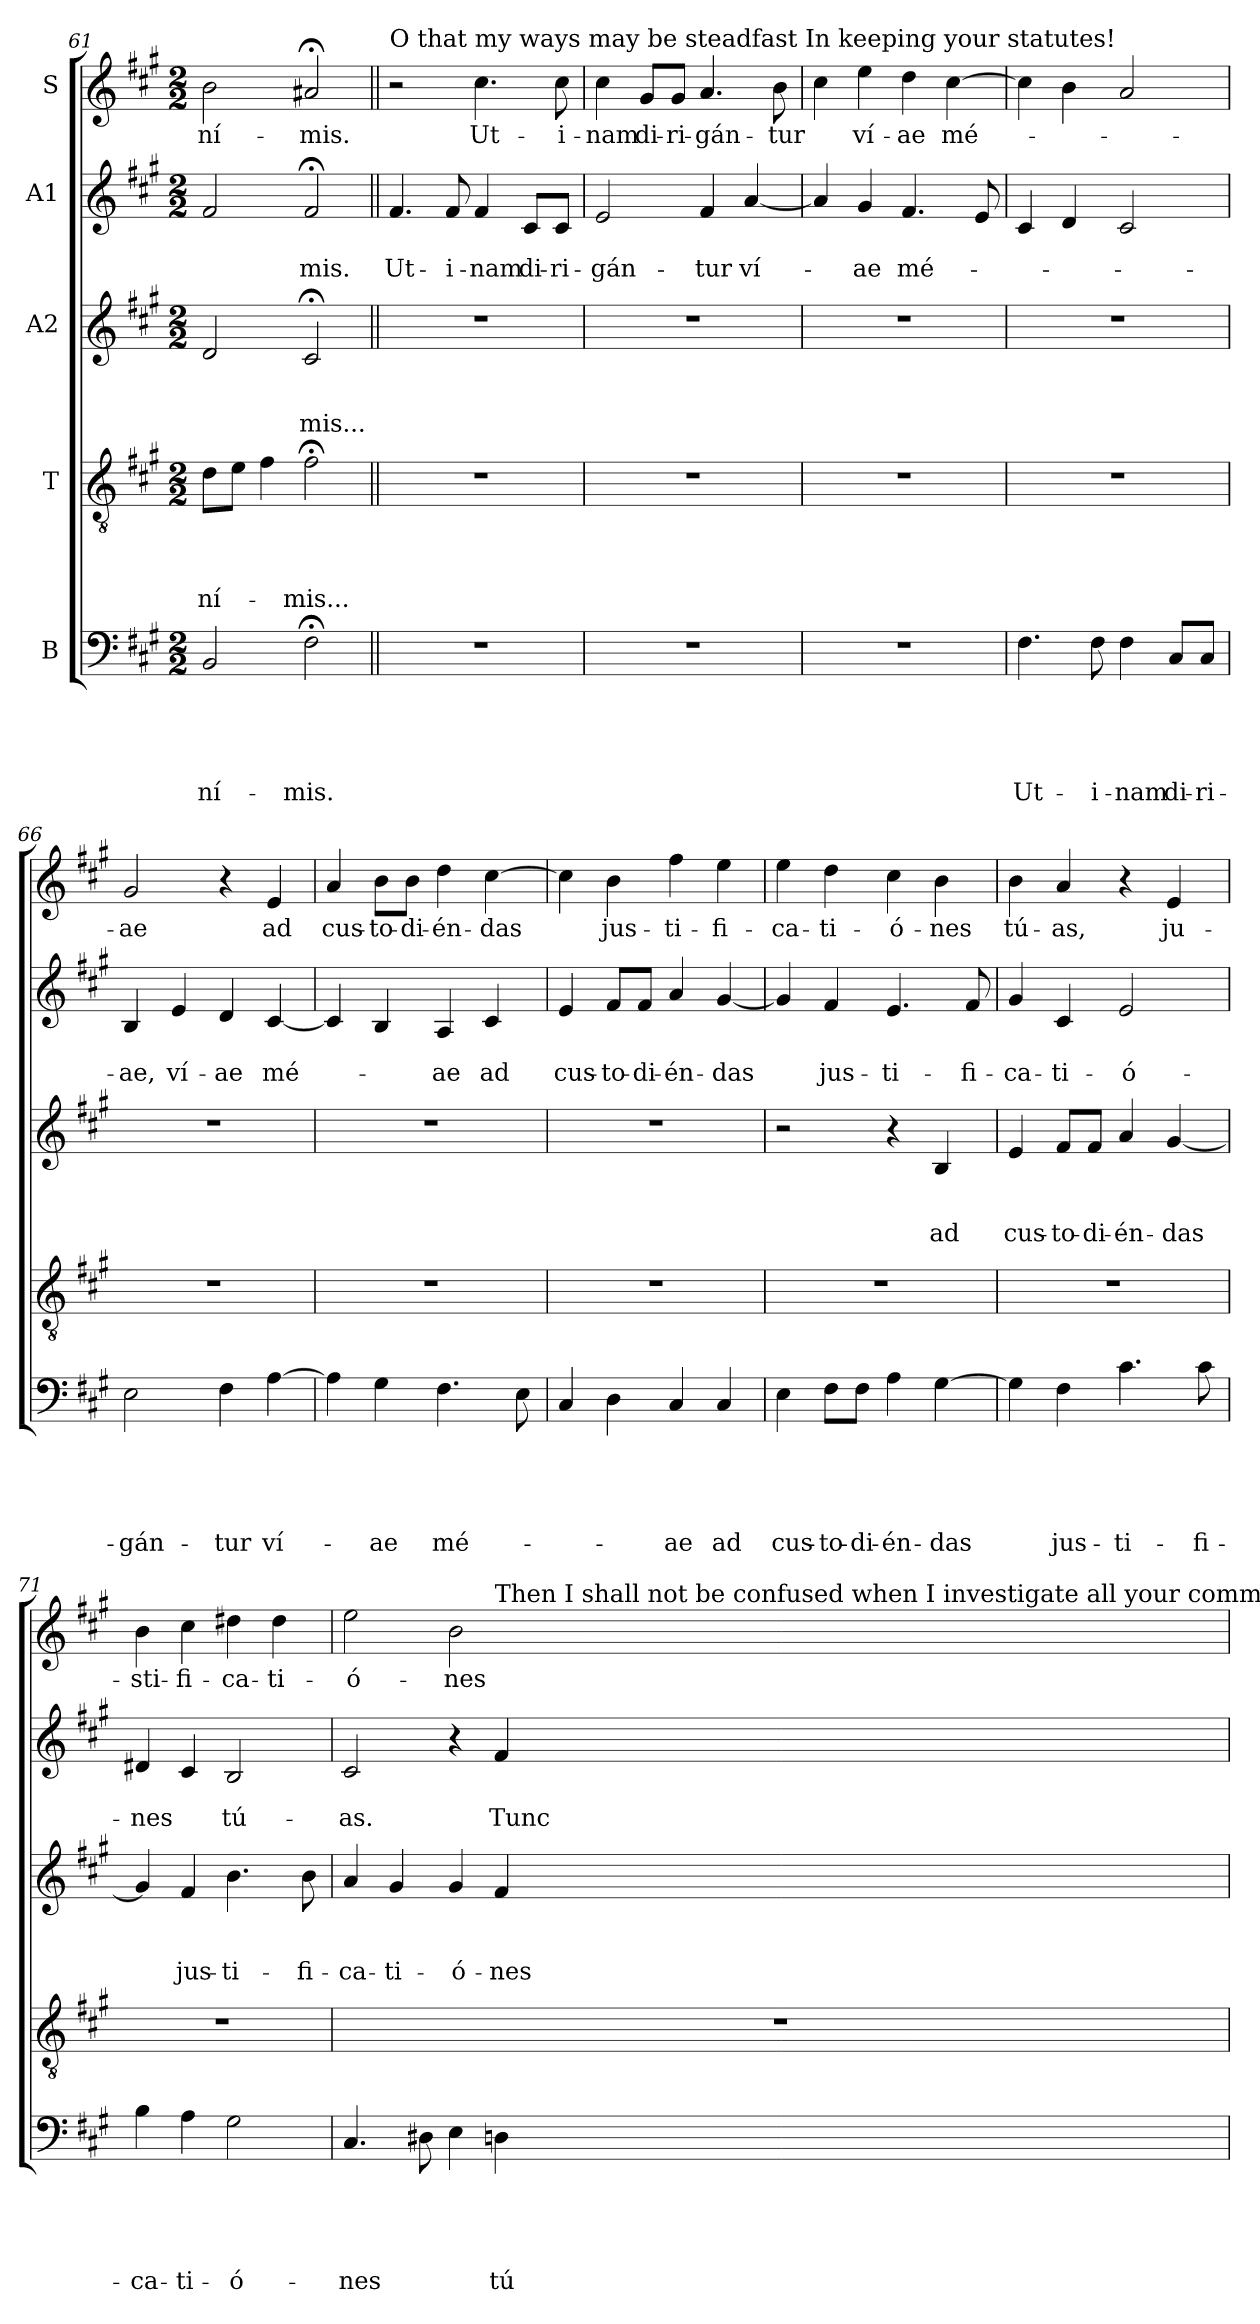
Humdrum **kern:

**kern	**text	**text	**text	**text	**text	**kern	**text	**text	**text	**text	**kern	**text	**text	**text	**kern	**text	**text	**kern	**text
*part5	*part5	*part5	*part5	*part5	*part5	*part4	*part4	*part4	*part4	*part4	*part3	*part3	*part3	*part3	*part2	*part2	*part2	*part1	*part1
*staff5	*staff5	*staff5	*staff5	*staff5	*staff5	*staff4	*staff4	*staff4	*staff4	*staff4	*staff3	*staff3	*staff3	*staff3	*staff2	*staff2	*staff2	*staff1	*staff1
*I"B	*	*	*	*	*	*I"T	*	*	*	*	*I"A2	*	*	*	*I"A1	*	*	*I"S	*
*clefF4	*	*	*	*	*	*clefGv2	*	*	*	*	*clefG2	*	*	*	*clefG2	*	*	*clefG2	*
*k[f#c#g#]	*	*	*	*	*	*k[f#c#g#]	*	*	*	*	*k[f#c#g#]	*	*	*	*k[f#c#g#]	*	*	*k[f#c#g#]	*
*A:	*	*	*	*	*	*A:	*	*	*	*	*A:	*	*	*	*A:	*	*	*A:	*
*M2/2	*	*	*	*	*	*M2/2	*	*	*	*	*M2/2	*	*	*	*M2/2	*	*	*M2/2	*
=61	=61	=61	=61	=61	=61	=61	=61	=61	=61	=61	=61	=61	=61	=61	=61	=61	=61	=61	=61
!	!	!	!	!	!LO:LY:b	!	!	!	!	!LO:LY:b	!	!	!	!	!	!	!	!	!LO:LY:b
2BB/	.	.	.	.	ní-	8d\L	.	.	.	ní-	2d/	.	.	.	2f#/	.	.	2b\	ní-
.	.	.	.	.	.	8e\J	.	.	.	.	.	.	.	.	.	.	.	.	.
.	.	.	.	.	.	4f#\	.	.	.	.	.	.	.	.	.	.	.	.	.
!	!	!	!	!	!LO:LY:b	!	!	!	!	!LO:LY:b	!	!	!	!LO:LY:b	!	!	!LO:LY:b	!	!LO:LY:b
2F#;<\	.	.	.	.	-mis.	2f#;<\	.	.	.	-mis...	2c#;/	.	.	-mis...	2f#;/	.	-mis.	2a#X;/	-mis.
!!LO:LB:g=z
=62||	=62||	=62||	=62||	=62||	=62||	=62||	=62||	=62||	=62||	=62||	=62||	=62||	=62||	=62||	=62||	=62||	=62||	=62||	=62||
!	!	!	!	!	!	!	!	!	!	!	!	!	!	!	!	!	!	!LO:TX:a:t=O that my ways may be steadfast In keeping your statutes!	!
!	!	!	!	!	!	!	!	!	!	!	!	!	!	!	!	!	!LO:LY:b	!	!
1r	.	.	.	.	.	1r	.	.	.	.	1r	.	.	.	4.f#/	.	Ut-	2r	.
!	!	!	!	!	!	!	!	!	!	!	!	!	!	!	!	!	!LO:LY:b	!	!
.	.	.	.	.	.	.	.	.	.	.	.	.	.	.	8f#/	.	-i-	.	.
!	!	!	!	!	!	!	!	!	!	!	!	!	!	!	!	!	!LO:LY:b	!	!LO:LY:b
.	.	.	.	.	.	.	.	.	.	.	.	.	.	.	4f#/	.	-nam	4.cc#\	Ut-
!	!	!	!	!	!	!	!	!	!	!	!	!	!	!	!	!	!LO:LY:b	!	!
.	.	.	.	.	.	.	.	.	.	.	.	.	.	.	8c#/L	.	di-	.	.
!	!	!	!	!	!	!	!	!	!	!	!	!	!	!	!	!	!LO:LY:b	!	!LO:LY:b
.	.	.	.	.	.	.	.	.	.	.	.	.	.	.	8c#/J	.	-ri-	8cc#\	-i-
=63	=63	=63	=63	=63	=63	=63	=63	=63	=63	=63	=63	=63	=63	=63	=63	=63	=63	=63	=63
!	!	!	!	!	!	!	!	!	!	!	!	!	!	!	!	!	!LO:LY:b	!	!LO:LY:b
1r	.	.	.	.	.	1r	.	.	.	.	1r	.	.	.	2e/	.	-gán-	4cc#\	-nam
!	!	!	!	!	!	!	!	!	!	!	!	!	!	!	!	!	!	!	!LO:LY:b
.	.	.	.	.	.	.	.	.	.	.	.	.	.	.	.	.	.	8g#/L	di-
!	!	!	!	!	!	!	!	!	!	!	!	!	!	!	!	!	!	!	!LO:LY:b
.	.	.	.	.	.	.	.	.	.	.	.	.	.	.	.	.	.	8g#/J	-ri-
!	!	!	!	!	!	!	!	!	!	!	!	!	!	!	!	!	!LO:LY:b	!	!LO:LY:b
.	.	.	.	.	.	.	.	.	.	.	.	.	.	.	4f#/	.	-tur	4.a/	-gán-
!	!	!	!	!	!	!	!	!	!	!	!	!	!	!	!	!	!LO:LY:b	!	!
.	.	.	.	.	.	.	.	.	.	.	.	.	.	.	[4a/	.	ví-	.	.
!	!	!	!	!	!	!	!	!	!	!	!	!	!	!	!	!	!	!	!LO:LY:b
.	.	.	.	.	.	.	.	.	.	.	.	.	.	.	.	.	.	8b\	-tur
=64	=64	=64	=64	=64	=64	=64	=64	=64	=64	=64	=64	=64	=64	=64	=64	=64	=64	=64	=64
1r	.	.	.	.	.	1r	.	.	.	.	1r	.	.	.	4a/]	.	.	4cc#\	.
!	!	!	!	!	!	!	!	!	!	!	!	!	!	!	!	!	!LO:LY:b	!	!LO:LY:b
.	.	.	.	.	.	.	.	.	.	.	.	.	.	.	4g#/	.	-ae	4ee\	ví-
!	!	!	!	!	!	!	!	!	!	!	!	!	!	!	!	!	!LO:LY:b	!	!LO:LY:b
.	.	.	.	.	.	.	.	.	.	.	.	.	.	.	4.f#/	.	mé-	4dd\	-ae
!	!	!	!	!	!	!	!	!	!	!	!	!	!	!	!	!	!	!	!LO:LY:b
.	.	.	.	.	.	.	.	.	.	.	.	.	.	.	.	.	.	[4cc#\	mé-
.	.	.	.	.	.	.	.	.	.	.	.	.	.	.	8e/	.	.	.	.
=65	=65	=65	=65	=65	=65	=65	=65	=65	=65	=65	=65	=65	=65	=65	=65	=65	=65	=65	=65
!	!	!	!	!	!LO:LY:b	!	!	!	!	!	!	!	!	!	!	!	!	!	!
4.F#\	.	.	.	.	Ut-	1r	.	.	.	.	1r	.	.	.	4c#/	.	.	4cc#\]	.
.	.	.	.	.	.	.	.	.	.	.	.	.	.	.	4d/	.	.	4b\	.
!	!	!	!	!	!LO:LY:b	!	!	!	!	!	!	!	!	!	!	!	!	!	!
8F#\	.	.	.	.	-i-	.	.	.	.	.	.	.	.	.	.	.	.	.	.
!	!	!	!	!	!LO:LY:b	!	!	!	!	!	!	!	!	!	!	!	!	!	!
4F#\	.	.	.	.	-nam	.	.	.	.	.	.	.	.	.	2c#/	.	.	2a/	.
!	!	!	!	!	!LO:LY:b	!	!	!	!	!	!	!	!	!	!	!	!	!	!
8C#/L	.	.	.	.	di-	.	.	.	.	.	.	.	.	.	.	.	.	.	.
!	!	!	!	!	!LO:LY:b	!	!	!	!	!	!	!	!	!	!	!	!	!	!
8C#/J	.	.	.	.	-ri-	.	.	.	.	.	.	.	.	.	.	.	.	.	.
=66	=66	=66	=66	=66	=66	=66	=66	=66	=66	=66	=66	=66	=66	=66	=66	=66	=66	=66	=66
!	!	!	!	!	!LO:LY:b	!	!	!	!	!	!	!	!	!	!	!	!LO:LY:b	!	!LO:LY:b
2E\	.	.	.	.	-gán-	1r	.	.	.	.	1r	.	.	.	4B/	.	-ae,	2g#/	-ae
!	!	!	!	!	!	!	!	!	!	!	!	!	!	!	!	!	!LO:LY:b	!	!
.	.	.	.	.	.	.	.	.	.	.	.	.	.	.	4e/	.	ví-	.	.
!	!	!	!	!	!LO:LY:b	!	!	!	!	!	!	!	!	!	!	!	!LO:LY:b	!	!
4F#\	.	.	.	.	-tur	.	.	.	.	.	.	.	.	.	4d/	.	-ae	4r	.
!	!	!	!	!	!LO:LY:b	!	!	!	!	!	!	!	!	!	!	!	!LO:LY:b	!	!LO:LY:b
[4A\	.	.	.	.	ví-	.	.	.	.	.	.	.	.	.	[4c#/	.	mé-	4e/	ad
!!LO:PB:g=z
=67	=67	=67	=67	=67	=67	=67	=67	=67	=67	=67	=67	=67	=67	=67	=67	=67	=67	=67	=67
!	!	!	!	!	!	!	!	!	!	!	!	!	!	!	!	!	!	!	!LO:LY:b
4A\]	.	.	.	.	.	1r	.	.	.	.	1r	.	.	.	4c#/]	.	.	4a/	cus-
!	!	!	!	!	!LO:LY:b	!	!	!	!	!	!	!	!	!	!	!	!	!	!LO:LY:b
4G#\	.	.	.	.	-ae	.	.	.	.	.	.	.	.	.	4B/	.	.	8b\L	-to-
!	!	!	!	!	!	!	!	!	!	!	!	!	!	!	!	!	!	!	!LO:LY:b
.	.	.	.	.	.	.	.	.	.	.	.	.	.	.	.	.	.	8b\J	-di-
!	!	!	!	!	!LO:LY:b	!	!	!	!	!	!	!	!	!	!	!	!LO:LY:b	!	!LO:LY:b
4.F#\	.	.	.	.	mé-	.	.	.	.	.	.	.	.	.	4A/	.	-ae	4dd\	-én-
!	!	!	!	!	!	!	!	!	!	!	!	!	!	!	!	!	!LO:LY:b	!	!LO:LY:b
.	.	.	.	.	.	.	.	.	.	.	.	.	.	.	4c#/	.	ad	[4cc#\	-das
8E\	.	.	.	.	.	.	.	.	.	.	.	.	.	.	.	.	.	.	.
=68	=68	=68	=68	=68	=68	=68	=68	=68	=68	=68	=68	=68	=68	=68	=68	=68	=68	=68	=68
!	!	!	!	!	!	!	!	!	!	!	!	!	!	!	!	!	!LO:LY:b	!	!
4C#/	.	.	.	.	.	1r	.	.	.	.	1r	.	.	.	4e/	.	cus-	4cc#\]	.
!	!	!	!	!	!	!	!	!	!	!	!	!	!	!	!	!	!LO:LY:b	!	!LO:LY:b
4D\	.	.	.	.	.	.	.	.	.	.	.	.	.	.	8f#/L	.	-to-	4b\	jus-
!	!	!	!	!	!	!	!	!	!	!	!	!	!	!	!	!	!LO:LY:b	!	!
.	.	.	.	.	.	.	.	.	.	.	.	.	.	.	8f#/J	.	-di-	.	.
!	!	!	!	!	!LO:LY:b	!	!	!	!	!	!	!	!	!	!	!	!LO:LY:b	!	!LO:LY:b
4C#/	.	.	.	.	-ae	.	.	.	.	.	.	.	.	.	4a/	.	-én-	4ff#\	-ti-
!	!	!	!	!	!LO:LY:b	!	!	!	!	!	!	!	!	!	!	!	!LO:LY:b	!	!LO:LY:b
4C#/	.	.	.	.	ad	.	.	.	.	.	.	.	.	.	[4g#/	.	-das	4ee\	-fi-
=69	=69	=69	=69	=69	=69	=69	=69	=69	=69	=69	=69	=69	=69	=69	=69	=69	=69	=69	=69
!	!	!	!	!	!LO:LY:b	!	!	!	!	!	!	!	!	!	!	!	!	!	!LO:LY:b
4E\	.	.	.	.	cus-	1r	.	.	.	.	2r	.	.	.	4g#/]	.	.	4ee\	-ca-
!	!	!	!	!	!LO:LY:b	!	!	!	!	!	!	!	!	!	!	!	!LO:LY:b	!	!LO:LY:b
8F#\L	.	.	.	.	-to-	.	.	.	.	.	.	.	.	.	4f#/	.	jus-	4dd\	-ti-
!	!	!	!	!	!LO:LY:b	!	!	!	!	!	!	!	!	!	!	!	!	!	!
8F#\J	.	.	.	.	-di-	.	.	.	.	.	.	.	.	.	.	.	.	.	.
!	!	!	!	!	!LO:LY:b	!	!	!	!	!	!	!	!	!	!	!	!LO:LY:b	!	!LO:LY:b
4A\	.	.	.	.	-én-	.	.	.	.	.	4r	.	.	.	4.e/	.	-ti-	4cc#\	-ó-
!	!	!	!	!	!LO:LY:b	!	!	!	!	!	!	!	!	!LO:LY:b	!	!	!	!	!LO:LY:b
[4G#\	.	.	.	.	-das	.	.	.	.	.	4B/	.	.	ad	.	.	.	4b\	-nes
!	!	!	!	!	!	!	!	!	!	!	!	!	!	!	!	!	!LO:LY:b	!	!
.	.	.	.	.	.	.	.	.	.	.	.	.	.	.	8f#/	.	-fi-	.	.
=70	=70	=70	=70	=70	=70	=70	=70	=70	=70	=70	=70	=70	=70	=70	=70	=70	=70	=70	=70
!	!	!	!	!	!	!	!	!	!	!	!	!	!	!LO:LY:b	!	!	!LO:LY:b	!	!LO:LY:b
4G#\]	.	.	.	.	.	1r	.	.	.	.	4e/	.	.	cus-	4g#/	.	-ca-	4b\	tú-
!	!	!	!	!	!LO:LY:b	!	!	!	!	!	!	!	!	!LO:LY:b	!	!	!LO:LY:b	!	!LO:LY:b
4F#\	.	.	.	.	jus-	.	.	.	.	.	8f#/L	.	.	-to-	4c#/	.	-ti-	4a/	-as,
!	!	!	!	!	!	!	!	!	!	!	!	!	!	!LO:LY:b	!	!	!	!	!
.	.	.	.	.	.	.	.	.	.	.	8f#/J	.	.	-di-	.	.	.	.	.
!	!	!	!	!	!LO:LY:b	!	!	!	!	!	!	!	!	!LO:LY:b	!	!	!LO:LY:b	!	!
4.c#\	.	.	.	.	-ti-	.	.	.	.	.	4a/	.	.	-én-	2e/	.	-ó-	4r	.
!	!	!	!	!	!	!	!	!	!	!	!	!	!	!LO:LY:b	!	!	!	!	!LO:LY:b
.	.	.	.	.	.	.	.	.	.	.	[4g#/	.	.	-das	.	.	.	4e/	ju-
!	!	!	!	!	!LO:LY:b	!	!	!	!	!	!	!	!	!	!	!	!	!	!
8c#\	.	.	.	.	-fi-	.	.	.	.	.	.	.	.	.	.	.	.	.	.
=71	=71	=71	=71	=71	=71	=71	=71	=71	=71	=71	=71	=71	=71	=71	=71	=71	=71	=71	=71
!	!	!	!	!	!LO:LY:b	!	!	!	!	!	!	!	!	!	!	!	!LO:LY:b	!	!LO:LY:b
4B\	.	.	.	.	-ca-	1r	.	.	.	.	4g#/]	.	.	.	4d#X/	.	-nes	4b\	-sti-
!	!	!	!	!	!LO:LY:b	!	!	!	!	!	!	!	!	!LO:LY:b	!	!	!	!	!LO:LY:b
4A\	.	.	.	.	-ti-	.	.	.	.	.	4f#/	.	.	jus-	4c#/	.	.	4cc#\	-fi-
!	!	!	!	!	!LO:LY:b	!	!	!	!	!	!	!	!	!LO:LY:b	!	!	!LO:LY:b	!	!LO:LY:b
2G#\	.	.	.	.	-ó-	.	.	.	.	.	4.b\	.	.	-ti-	2B/	.	tú-	4dd#X\	-ca-
!	!	!	!	!	!	!	!	!	!	!	!	!	!	!	!	!	!	!	!LO:LY:b
.	.	.	.	.	.	.	.	.	.	.	.	.	.	.	.	.	.	4dd#\	-ti-
!	!	!	!	!	!	!	!	!	!	!	!	!	!	!LO:LY:b	!	!	!	!	!
.	.	.	.	.	.	.	.	.	.	.	8b\	.	.	-fi-	.	.	.	.	.
!!LO:LB:g=z
=72	=72	=72	=72	=72	=72	=72	=72	=72	=72	=72	=72	=72	=72	=72	=72	=72	=72	=72	=72
!	!	!	!	!	!LO:LY:b	!	!	!	!	!	!	!	!	!LO:LY:b	!	!	!LO:LY:b	!	!LO:LY:b
*	*	*	*	*	*	*	*	*	*	*	*	*	*	*	*	*	*	*^	*
4.C#/	.	.	.	.	-nes	1r	.	.	.	.	4a/	.	.	-ca-	2c#/	.	-as.	2ee\	2.ryy	-ó-
!	!	!	!	!	!	!	!	!	!	!	!	!	!	!LO:LY:b	!	!	!	!	!	!
.	.	.	.	.	.	.	.	.	.	.	4g#/	.	.	-ti-	.	.	.	.	.	.
8D#i\	.	.	.	.	.	.	.	.	.	.	.	.	.	.	.	.	.	.	.	.
!	!	!	!	!	!	!	!	!	!	!	!	!	!	!LO:LY:b	!	!	!	!	!	!LO:LY:b
4E\	.	.	.	.	.	.	.	.	.	.	4g#/	.	.	-ó-	4r	.	.	2b\	.	-nes
!	!	!	!	!	!	!	!	!	!	!	!	!	!	!	!	!	!	!	!LO:TX:a:t=Then I shall not be confused when I investigate all your commandments.	!
!	!	!	!	!	!LO:LY:b	!	!	!	!	!	!	!	!	!LO:LY:b	!	!	!LO:LY:b	!	!	!
4Dni\	.	.	.	.	tú-	.	.	.	.	.	4f#/	.	.	-nes	4f#/	.	Tunc	.	4ryy	.
*	*	*	*	*	*	*	*	*	*	*	*	*	*	*	*	*	*	*v	*v	*
=	=	=	=	=	=	=	=	=	=	=	=	=	=	=	=	=	=	=	=
*-	*-	*-	*-	*-	*-	*-	*-	*-	*-	*-	*-	*-	*-	*-	*-	*-	*-	*-	*-
